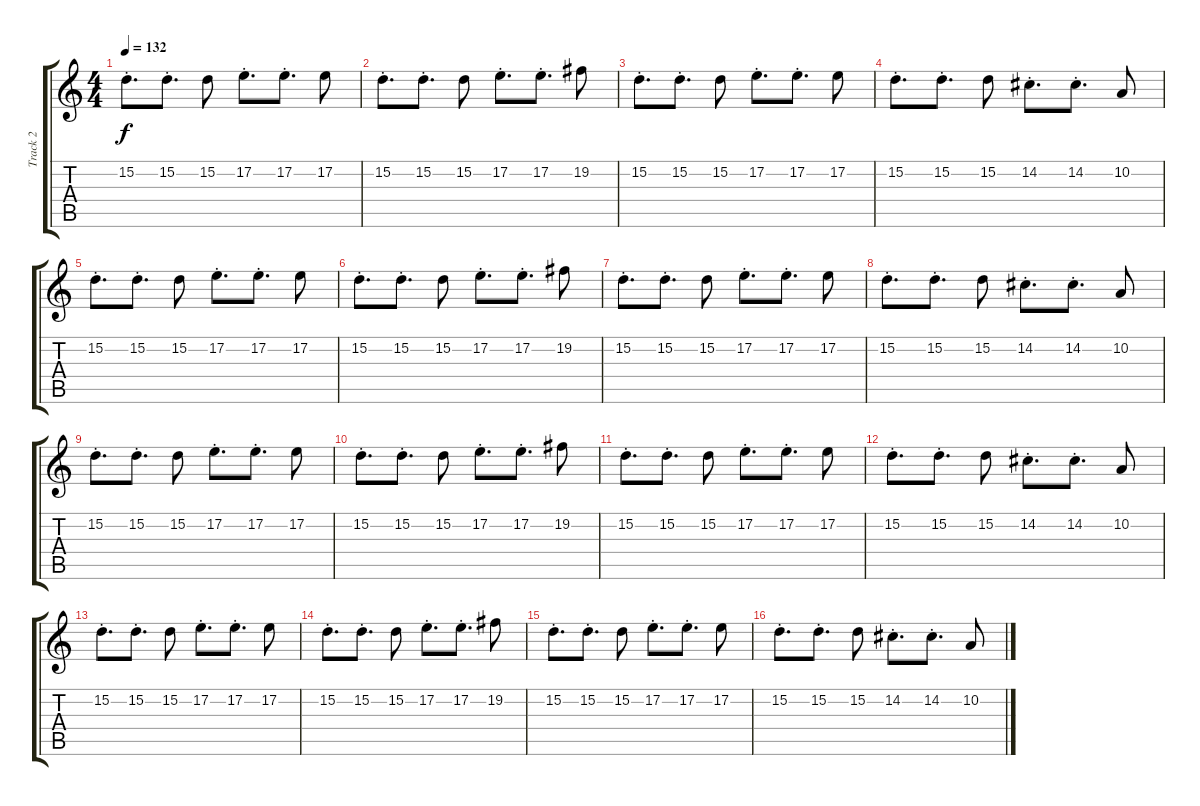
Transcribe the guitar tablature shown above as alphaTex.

\track ("Track 2" "Track 2") {instrument stringensemble1}
\staff {score tabs}
\tuning (E4 B3 G3 D3 A2 E2) {hide}
\ts (4 4)
\tempo 132
\clef g2
\ks c
15.2{st}.8{d dy f} 15.2{st}.8{d} 15.2.8 17.2{st}.8{d} 17.2{st}.8{d} 17.2.8 |
15.2{st}.8{d} 15.2{st}.8{d} 15.2.8 17.2{st}.8{d} 17.2{st}.8{d} 19.2.8 |
15.2{st}.8{d} 15.2{st}.8{d} 15.2.8 17.2{st}.8{d} 17.2{st}.8{d} 17.2.8 |
15.2{st}.8{d} 15.2{st}.8{d} 15.2.8 14.2{st}.8{d} 14.2{st}.8{d} 10.2.8 |
15.2{st}.8{d} 15.2{st}.8{d} 15.2.8 17.2{st}.8{d} 17.2{st}.8{d} 17.2.8 |
15.2{st}.8{d} 15.2{st}.8{d} 15.2.8 17.2{st}.8{d} 17.2{st}.8{d} 19.2.8 |
15.2{st}.8{d} 15.2{st}.8{d} 15.2.8 17.2{st}.8{d} 17.2{st}.8{d} 17.2.8 |
15.2{st}.8{d} 15.2{st}.8{d} 15.2.8 14.2{st}.8{d} 14.2{st}.8{d} 10.2.8 |
15.2{st}.8{d} 15.2{st}.8{d} 15.2.8 17.2{st}.8{d} 17.2{st}.8{d} 17.2.8 |
15.2{st}.8{d} 15.2{st}.8{d} 15.2.8 17.2{st}.8{d} 17.2{st}.8{d} 19.2.8 |
15.2{st}.8{d} 15.2{st}.8{d} 15.2.8 17.2{st}.8{d} 17.2{st}.8{d} 17.2.8 |
15.2{st}.8{d} 15.2{st}.8{d} 15.2.8 14.2{st}.8{d} 14.2{st}.8{d} 10.2.8 |
15.2{st}.8{d} 15.2{st}.8{d} 15.2.8 17.2{st}.8{d} 17.2{st}.8{d} 17.2.8 |
15.2{st}.8{d} 15.2{st}.8{d} 15.2.8 17.2{st}.8{d} 17.2{st}.8{d} 19.2.8 |
15.2{st}.8{d} 15.2{st}.8{d} 15.2.8 17.2{st}.8{d} 17.2{st}.8{d} 17.2.8 |
15.2{st}.8{d} 15.2{st}.8{d} 15.2.8 14.2{st}.8{d} 14.2{st}.8{d} 10.2.8
